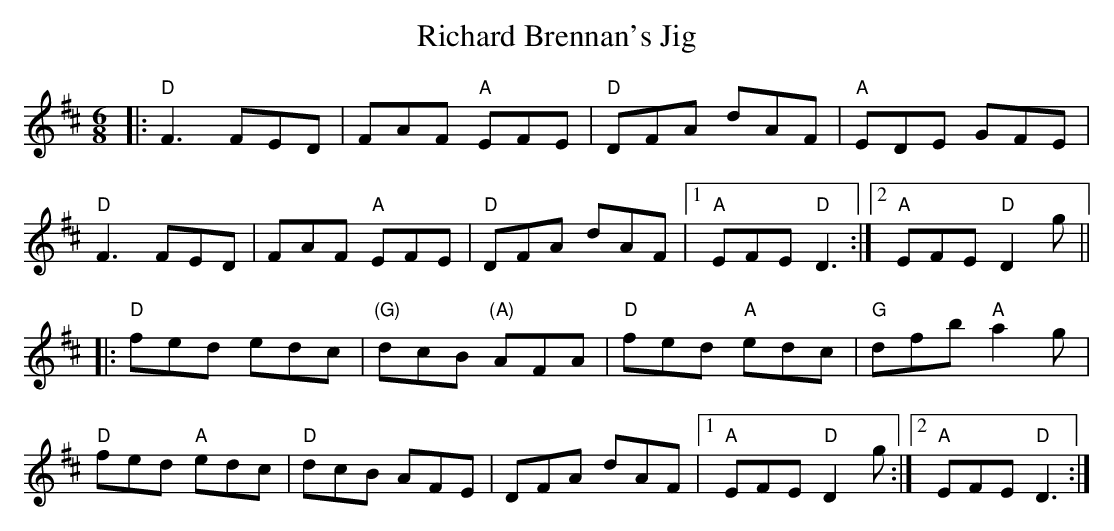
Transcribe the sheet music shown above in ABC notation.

X:1
T: Richard Brennan's Jig
L: 1/8
M: 6/8
K: D
|: "D"F3 FED| FAF "A" EFE| "D"DFA dAF| "A"EDE GFE|
"D"F3 FED|FAF "A" EFE|"D" DFA dAF|1 "A" EFE "D"D3:|2 "A" EFE "D" D2g||
|:"D"fed edc|"(G)"dcB "(A)"AFA| "D" fed "A"edc| "G"dfb "A"a2g|
"D"fed "A" edc|"D" dcB AFE|DFA dAF|1"A"EFE "D"D2g:|2"A" EFE "D" D3:|
